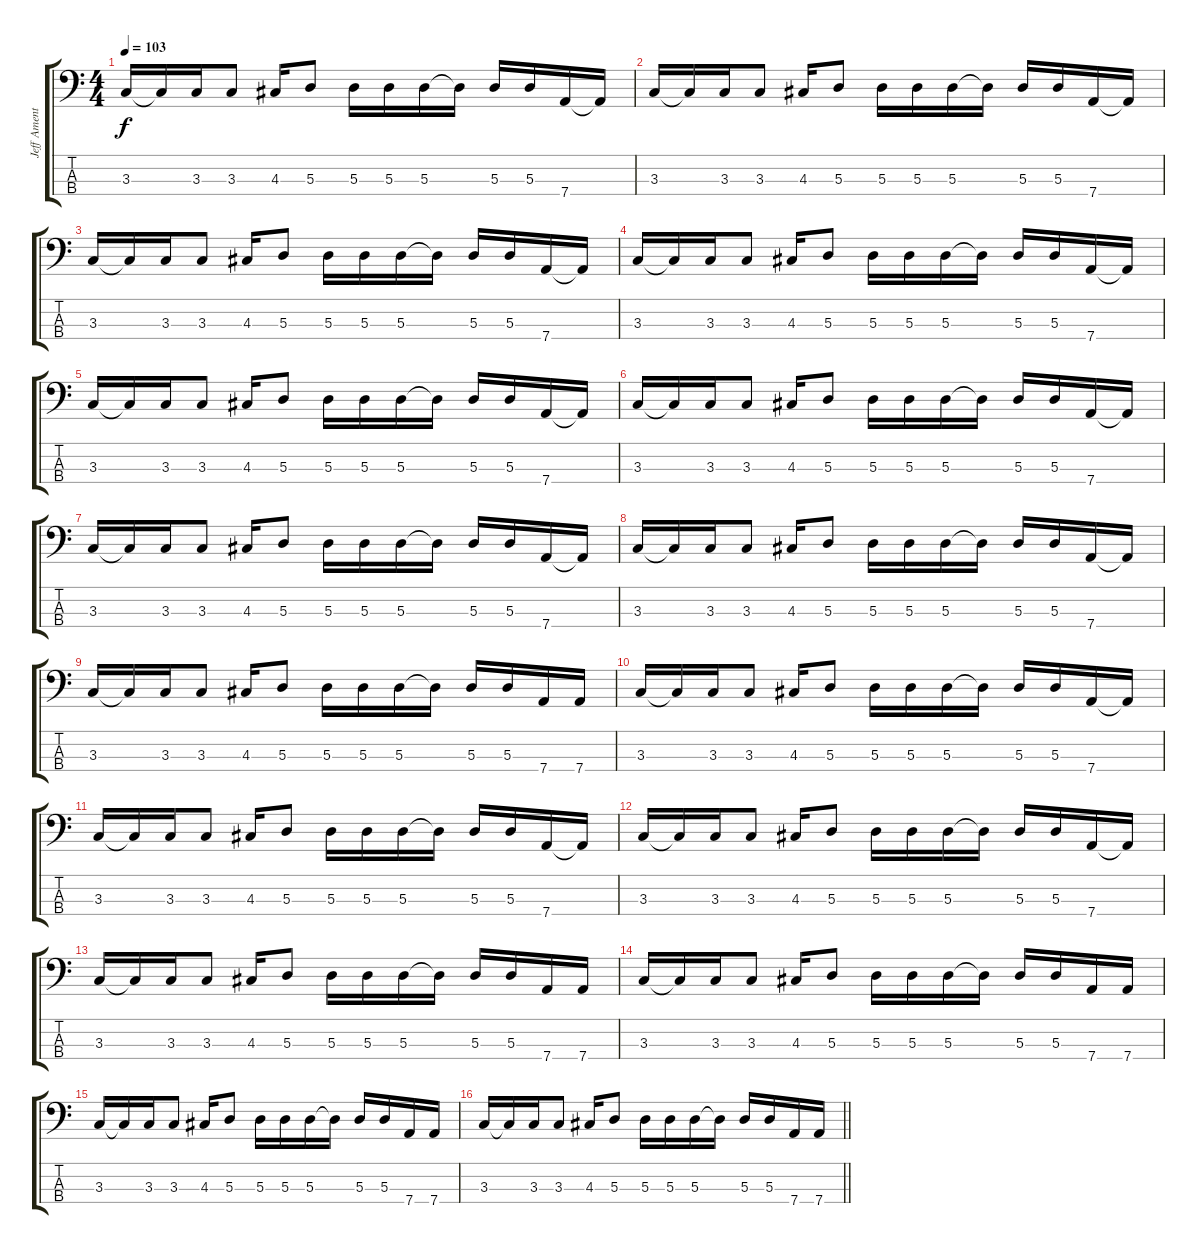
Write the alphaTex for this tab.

\track ("Jeff Ament" "Jeff Ament") {instrument electricbassfinger}
\staff {score tabs}
\tuning (G2 D2 A1 D1) {hide}
\ts (4 4)
\tempo 103
\clef f4
\ks c
3.3.16{dy f} 3.3{t}.16 3.3.16 3.3.8 4.3.16 5.3.8 5.3.16 5.3.16 5.3.16 5.3{t}.16 5.3.16 5.3.16 7.4.16 7.4{t}.16 |
3.3.16 3.3{t}.16 3.3.16 3.3.8 4.3.16 5.3.8 5.3.16 5.3.16 5.3.16 5.3{t}.16 5.3.16 5.3.16 7.4.16 7.4{t}.16 |
3.3.16 3.3{t}.16 3.3.16 3.3.8 4.3.16 5.3.8 5.3.16 5.3.16 5.3.16 5.3{t}.16 5.3.16 5.3.16 7.4.16 7.4{t}.16 |
3.3.16 3.3{t}.16 3.3.16 3.3.8 4.3.16 5.3.8 5.3.16 5.3.16 5.3.16 5.3{t}.16 5.3.16 5.3.16 7.4.16 7.4{t}.16 |
3.3.16 3.3{t}.16 3.3.16 3.3.8 4.3.16 5.3.8 5.3.16 5.3.16 5.3.16 5.3{t}.16 5.3.16 5.3.16 7.4.16 7.4{t}.16 |
3.3.16 3.3{t}.16 3.3.16 3.3.8 4.3.16 5.3.8 5.3.16 5.3.16 5.3.16 5.3{t}.16 5.3.16 5.3.16 7.4.16 7.4{t}.16 |
3.3.16 3.3{t}.16 3.3.16 3.3.8 4.3.16 5.3.8 5.3.16 5.3.16 5.3.16 5.3{t}.16 5.3.16 5.3.16 7.4.16 7.4{t}.16 |
3.3.16 3.3{t}.16 3.3.16 3.3.8 4.3.16 5.3.8 5.3.16 5.3.16 5.3.16 5.3{t}.16 5.3.16 5.3.16 7.4.16 7.4{t}.16 |
3.3.16 3.3{t}.16 3.3.16 3.3.8 4.3.16 5.3.8 5.3.16 5.3.16 5.3.16 5.3{t}.16 5.3.16 5.3.16 7.4.16 7.4.16 |
3.3.16 3.3{t}.16 3.3.16 3.3.8 4.3.16 5.3.8 5.3.16 5.3.16 5.3.16 5.3{t}.16 5.3.16 5.3.16 7.4.16 7.4{t}.16 |
3.3.16 3.3{t}.16 3.3.16 3.3.8 4.3.16 5.3.8 5.3.16 5.3.16 5.3.16 5.3{t}.16 5.3.16 5.3.16 7.4.16 7.4{t}.16 |
3.3.16 3.3{t}.16 3.3.16 3.3.8 4.3.16 5.3.8 5.3.16 5.3.16 5.3.16 5.3{t}.16 5.3.16 5.3.16 7.4.16 7.4{t}.16 |
3.3.16 3.3{t}.16 3.3.16 3.3.8 4.3.16 5.3.8 5.3.16 5.3.16 5.3.16 5.3{t}.16 5.3.16 5.3.16 7.4.16 7.4.16 |
3.3.16 3.3{t}.16 3.3.16 3.3.8 4.3.16 5.3.8 5.3.16 5.3.16 5.3.16 5.3{t}.16 5.3.16 5.3.16 7.4.16 7.4.16 |
3.3.16 3.3{t}.16 3.3.16 3.3.8 4.3.16 5.3.8 5.3.16 5.3.16 5.3.16 5.3{t}.16 5.3.16 5.3.16 7.4.16 7.4.16 |
\barLineRight lightlight
3.3.16 3.3{t}.16 3.3.16 3.3.8 4.3.16 5.3.8 5.3.16 5.3.16 5.3.16 5.3{t}.16 5.3.16 5.3.16 7.4.16 7.4.16
